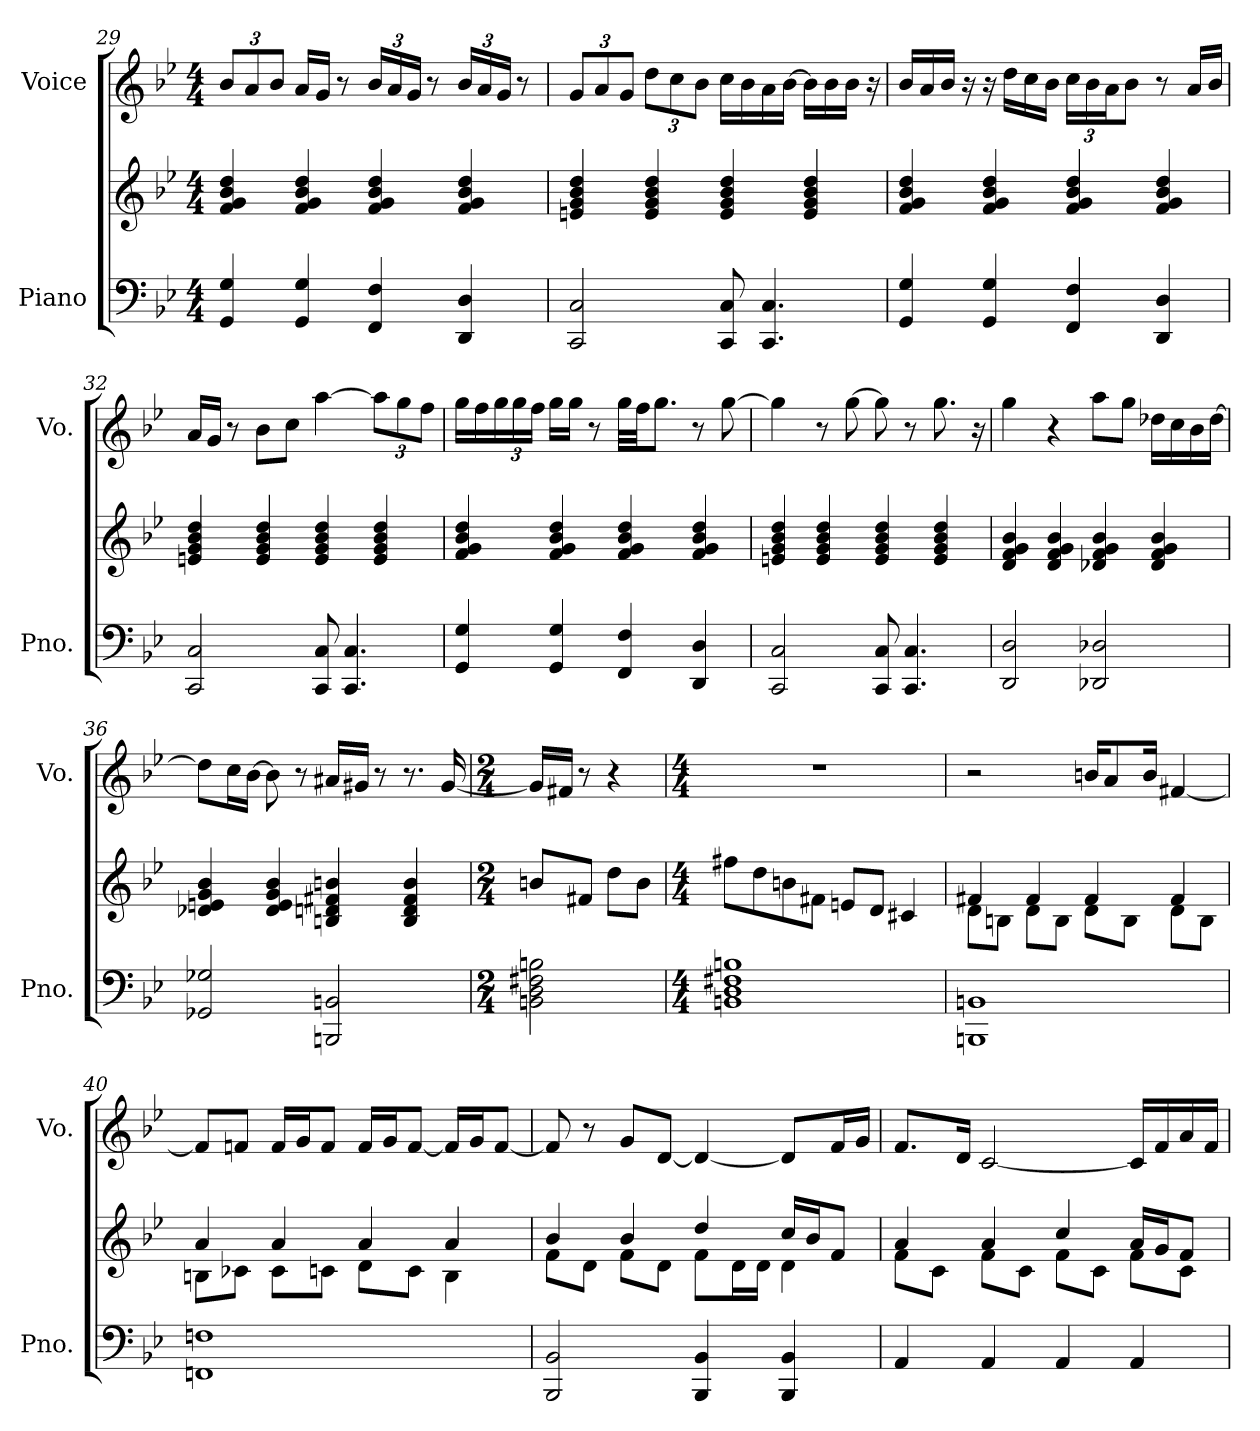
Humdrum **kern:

**kern	**kern	**kern
*part2	*part2	*part1
*staff3	*staff2	*staff1
*I"Piano	*	*I"Voice
*I'Pno.	*	*I'Vo.
!!LO:LB:g=z
*clefF4	*clefG2	*clefG2
*k[b-e-]	*k[b-e-]	*k[b-e-]
*M4/4	*M4/4	*M4/4
*	*	*Xbrackettup
=29	=29	=29
4GG/ 4G/	4f/ 4g/ 4b-/ 4dd/	12b-/L
.	.	12a/
.	.	12b-/J
4GG/ 4G/	4f/ 4g/ 4b-/ 4dd/	16a/LL
.	.	16g/JJ
.	.	8r
4FF/ 4F/	4f/ 4g/ 4b-/ 4dd/	24b-/LL
.	.	24a/
.	.	24g/JJ
.	.	8r
4DD/ 4D/	4f/ 4g/ 4b-/ 4dd/	24b-/LL
.	.	24a/
.	.	24g/JJ
.	.	8r
=30	=30	=30
2CC/ 2C/	4en/ 4g/ 4b-/ 4dd/	12g/L
.	.	12a/
.	.	12g/J
.	4e/ 4g/ 4b-/ 4dd/	12dd\L
.	.	12cc\
.	.	12b-\J
8CC/ 8C/	4e/ 4g/ 4b-/ 4dd/	16cc\LL
.	.	16b-\
4.CC/ 4.C/	.	16a\
.	.	[16b-\JJ
.	4e/ 4g/ 4b-/ 4dd/	16b-\LL]
.	.	16b-\
.	.	16b-\JJ
.	.	16r
=31	=31	=31
4GG/ 4G/	4f/ 4g/ 4b-/ 4dd/	16b-/LL
.	.	16a/
.	.	16b-/JJ
.	.	16r
4GG/ 4G/	4f/ 4g/ 4b-/ 4dd/	16r
.	.	16dd\LL
.	.	16cc\
.	.	16b-\JJ
4FF/ 4F/	4f/ 4g/ 4b-/ 4dd/	24cc\LL
.	.	24b-\
.	.	24a\J
.	.	8b-\J
4DD/ 4D/	4f/ 4g/ 4b-/ 4dd/	8r
.	.	16a/LL
.	.	16b-/JJ
!!LO:PB:g=z
=32	=32	=32
2CC/ 2C/	4en/ 4g/ 4b-/ 4dd/	16a/LL
.	.	16g/JJ
.	.	8r
.	4e/ 4g/ 4b-/ 4dd/	8b-\L
.	.	8cc\J
8CC/ 8C/	4e/ 4g/ 4b-/ 4dd/	[4aa\
4.CC/ 4.C/	.	.
.	4e/ 4g/ 4b-/ 4dd/	12aa\L]
.	.	12gg\
.	.	12ff\J
=33	=33	=33
4GG/ 4G/	4f/ 4g/ 4b-/ 4dd/	16gg\LL
.	.	16ff\
.	.	24gg\
.	.	24gg\
.	.	24ff\JJ
4GG/ 4G/	4f/ 4g/ 4b-/ 4dd/	16gg\LL
.	.	16gg\JJ
.	.	8r
4FF/ 4F/	4f/ 4g/ 4b-/ 4dd/	32gg\LLL
.	.	32ff\JJ
.	.	8.gg\J
4DD/ 4D/	4f/ 4g/ 4b-/ 4dd/	8r
.	.	[8gg\
=34	=34	=34
2CC/ 2C/	4en/ 4g/ 4b-/ 4dd/	4gg\]
.	4e/ 4g/ 4b-/ 4dd/	8r
.	.	[8gg\
8CC/ 8C/	4e/ 4g/ 4b-/ 4dd/	8gg\]
4.CC/ 4.C/	.	8r
.	4e/ 4g/ 4b-/ 4dd/	8.gg\
.	.	16r
!!LO:LB:g=z
=35	=35	=35
2DD/ 2D/	4d/ 4f/ 4g/ 4b-/	4gg\
.	4d/ 4f/ 4g/ 4b-/	4r
2DD-X/ 2D-X/	4d-X/ 4f/ 4g/ 4b-/	8aa\L
.	.	8gg\J
.	4d-/ 4f/ 4g/ 4b-/	16dd-X\LL
.	.	16cc\
.	.	16b-\
.	.	[16dd-\JJ
=36	=36	=36
2GG-X/ 2G-X/	4d-X/ 4en/ 4g/ 4b-/	8dd-\L]
.	.	16cc\L
.	.	[16b-\JJ
.	4d-/ 4e/ 4g/ 4b-/	8b-\]
.	.	8r
2BBBn/ 2BBn/	4Bn/ 4dn/ 4f#X/ 4bn/	16a#X/LL
.	.	16g#X/JJ
.	.	8r
.	4B/ 4d/ 4f#/ 4b/	8.r
.	.	[16g#/
=37	=37	=37
*M2/4	*M2/4	*M2/4
2BBn\ 2D\ 2F#X\ 2Bn\	8bn/L	16g#/LL]
.	.	16f#X/JJ
.	8f#X/J	8r
.	8dd\L	4r
.	8b\J	.
!!LO:LB:g=z
=38	=38	=38
*M4/4	*M4/4	*M4/4
1BBn 1D 1F#X 1Bn	8ff#X\L	1r
.	8dd\	.
.	8bn\	.
.	8f#X\J	.
.	8en/L	.
.	8d/J	.
.	4c#X/	.
=39	=39	=39
*	*^	*
1BBBn 1BBn	4f#X/	8d\L	2r
.	.	8Bn\J	.
.	4f#/	8d\L	.
.	.	8B\J	.
.	4f#/	8d\L	16bn/KL
.	.	.	8a/
.	.	8B\J	.
.	.	.	16b/Jk
.	4f#/	8d\L	[4f#X/
.	.	8B\J	.
=40	=40	=40	=40
1FFn 1Fn	4a/	8Bn\L	8f#/L]
.	.	8c-X\J	8fn/J
.	4a/	8c-\L	16f/LL
.	.	.	16g/J
.	.	8cn\J	8f/J
.	4a/	8d\L	16f/LL
.	.	.	16g/J
.	.	8c\J	[8f/J
.	4a/	4B\	16f/LL]
.	.	.	16g/J
.	.	.	[8f/J
!!LO:LB:g=z
=41	=41	=41	=41
2BBB-/ 2BB-/	4b-/	8f\L	8f/]
.	.	8d\J	8r
.	4b-/	8f\L	8g/L
.	.	8d\J	[8d/J
4BBB-/ 4BB-/	4dd/	8f\L	4d/_
.	.	16d\L	.
.	.	16d\JJ	.
4BBB-/ 4BB-/	16cc/LL	4d\	8d/L]
.	16b-/J	.	.
.	8f/J	.	16f/L
.	.	.	16g/JJ
=42	=42	=42	=42
4AA/	4a/	8f\L	8.f/L
.	.	8c\J	.
.	.	.	16d/Jk
4AA/	4a/	8f\L	[2c/
.	.	8c\J	.
4AA/	4cc/	8f\L	.
.	.	8c\J	.
4AA/	16a/LL	8f\L	16c/LL]
.	16g/J	.	16f/
.	8f/J	8c\J	16a/
.	.	.	16f/JJ
*	*v	*v	*
=	=	=
*-	*-	*-
